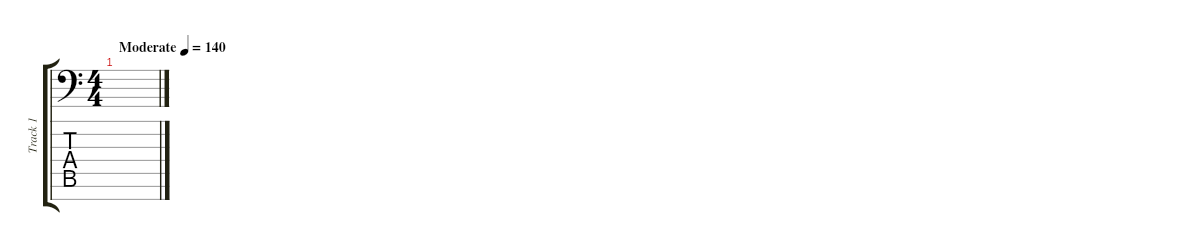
\track ("Track 1" "Track 1") {instrument overdrivenguitar}
\staff {score tabs}
\tuning (E4 B3 G3 D3 A2 E2 C-1) {hide}
\ts (4 4)
\tempo (140 "Moderate")
\clef f4
\ks c
